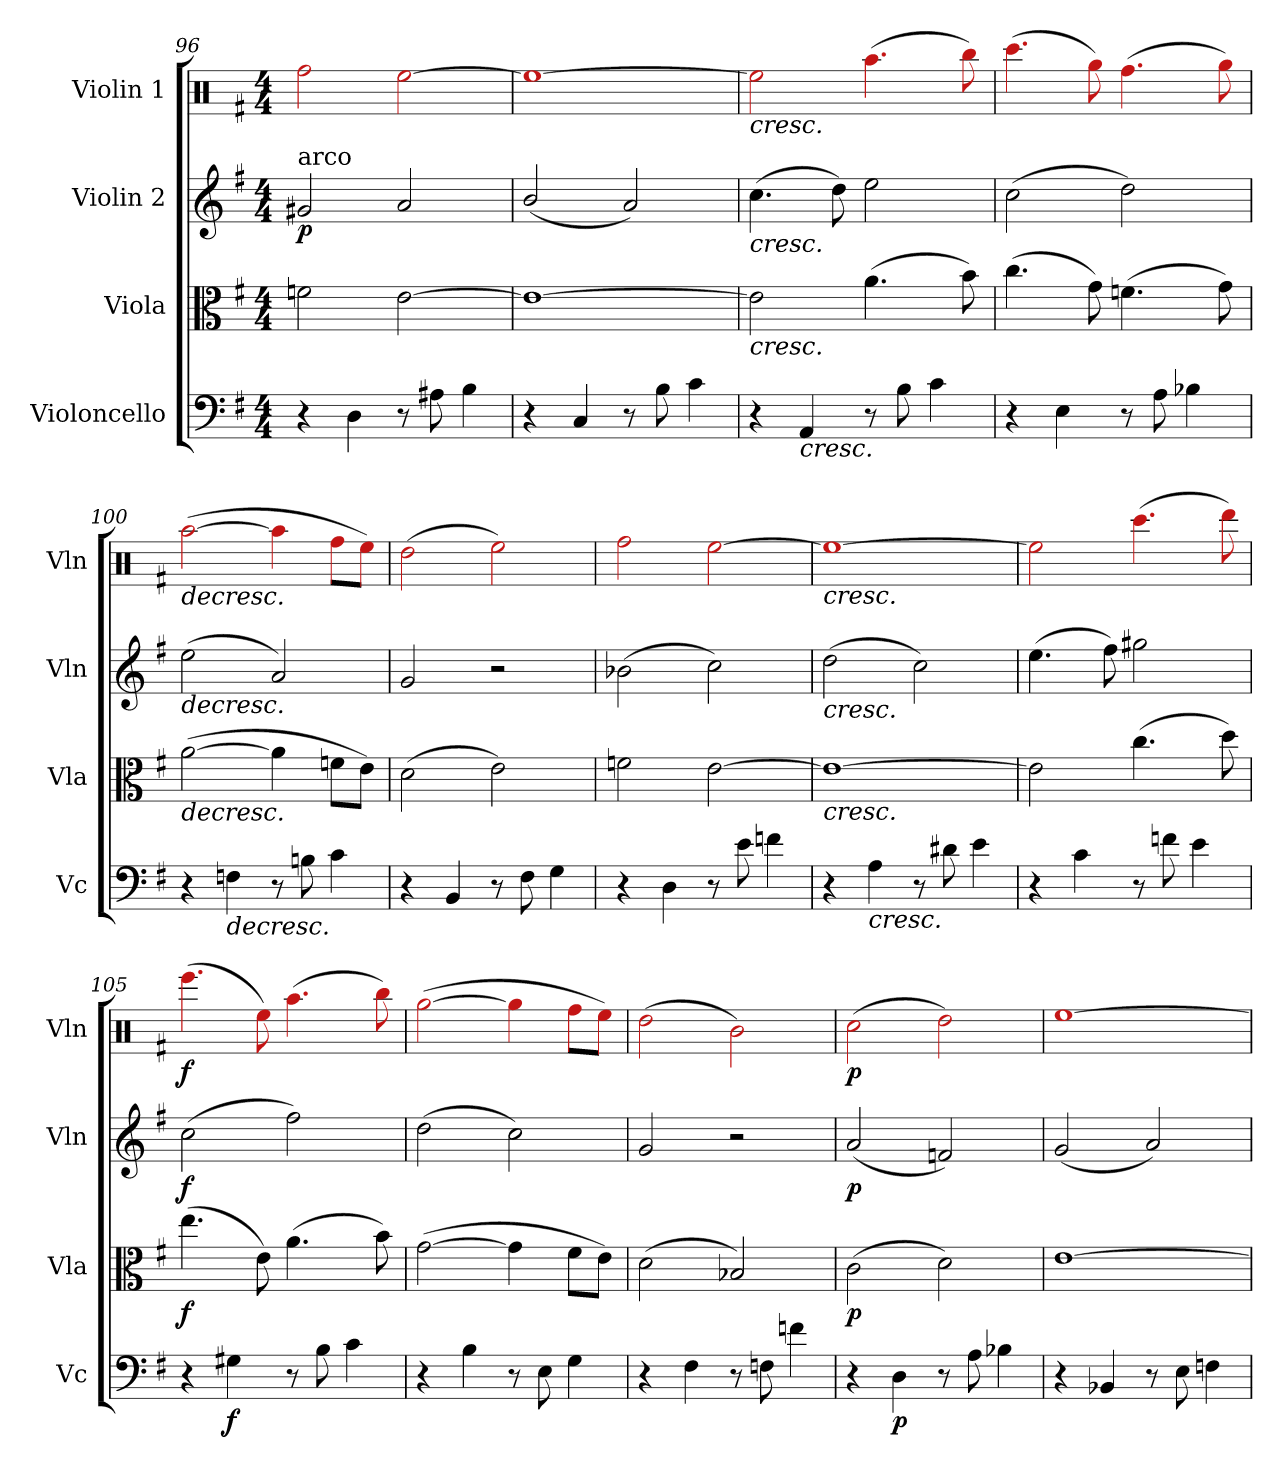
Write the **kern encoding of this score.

**kern	**dynam	**kern	**dynam	**kern	**dynam	**kern	**dynam
*part4	*part4	*part3	*part3	*part2	*part2	*part1	*part1
*staff4	*staff4	*staff3	*staff3	*staff2	*staff2	*staff1	*staff1
*I"Violoncello	*	*I"Viola	*	*I"Violin 2	*	*I"Violin 1	*
*I'Vc	*	*I'Vla	*	*I'Vln	*	*I'Vln	*
*clefF4	*	*clefC3	*	*clefG2	*	*clefX	*
*k[f#]	*	*k[f#]	*	*k[f#]	*	*k[f#]	*
*M4/4	*	*M4/4	*	*M4/4	*	*M4/4	*
=96	=96	=96	=96	=96	=96	=96	=96
!	!	!	!	!LO:TX:a:t=arco	!	!	!
!	!	!	!	!	!LO:DY:b	!	!
4r	.	2fn\	.	2g#X/	p	2ffn\	.
4D\	.	.	.	.	.	.	.
8r	.	[2e\	.	2a/	.	[2ee\	.
8A#X\	.	.	.	.	.	.	.
4B\	.	.	.	.	.	.	.
=97	=97	=97	=97	=97	=97	=97	=97
4r	.	1e_	.	(2b/	.	1ee_	.
4C/	.	.	.	.	.	.	.
8r	.	.	.	2a/)	.	.	.
8B\	.	.	.	.	.	.	.
4c\	.	.	.	.	.	.	.
!!LO:LB:g=z
=98	=98	=98	=98	=98	=98	=98	=98
!	!	!	!LO:HP:b	!	!LO:HP:b	!	!LO:HP:b
4r	.	2e\]	<	(4.cc\	<	2ee\]	<
!	!LO:HP:b	!	!	!	!	!	!
4AA/	<	.	.	.	.	.	.
.	.	.	.	8dd\)	.	.	.
8r	.	(4.a\	.	2ee\	.	(4.aa\	.
8B\	.	.	.	.	.	.	.
4c\	.	.	.	.	.	.	.
.	.	8b\)	.	.	.	8bb\)	.
=99	=99	=99	=99	=99	=99	=99	=99
4r	.	(4.cc\	.	(2cc\	.	(4.ccc\	.
4E\	.	.	.	.	.	.	.
.	.	8g\)	.	.	.	8gg\)	.
8r	.	(4.fn\	.	2dd\)	.	(4.ffn\	.
8A\	.	.	.	.	.	.	.
4B-X\	.	.	.	.	.	.	.
.	.	8g\)	.	.	.	8gg\)	.
=100	=100	=100	=100	=100	=100	=100	=100
!	!	!	!LO:HP:b	!	!LO:HP:b	!	!LO:HP:b
4r	.	([2a\	>	(2ee\	>	([2aa\	>
!	!LO:HP:b	!	!	!	!	!	!
4Fn\	>	.	.	.	.	.	.
8r	.	4a\]	.	2a/)	.	4aa\]	.
8Bn\	.	.	.	.	.	.	.
4c\	.	8fn\L	.	.	.	8ffn\L	.
.	.	8e\J)	.	.	.	8ee\J)	.
.	[	.	[	.	[	.	[
=101	=101	=101	=101	=101	=101	=101	=101
4r	.	(2d\	.	2g/	.	(2dd\	.
4BB/	.	.	.	.	.	.	.
8r	.	2e\)	.	2r	.	2ee\)	.
8F#i\	.	.	.	.	.	.	.
4G\	.	.	.	.	.	.	.
=102	=102	=102	=102	=102	=102	=102	=102
4r	.	2fn\	.	(2b-X\	.	2ffn\	.
4D\	.	.	.	.	.	.	.
8r	.	[2e\	.	2cc\)	.	[2ee\	.
8e\	.	.	.	.	.	.	.
4fn\	.	.	.	.	.	.	.
!!LO:LB:g=z
=103	=103	=103	=103	=103	=103	=103	=103
!	!	!	!	!	!	!LO:TX:b:i:t=cresc.	!
!	!	!	!	!LO:TX:b:i:t=cresc.	!	!	!
!	!	!LO:TX:b:i:t=cresc.	!	!	!	!	!
4r	.	1e_	.	(2dd\	.	1ee_	.
!LO:TX:b:i:t=cresc.	!	!	!	!	!	!	!
4A\	.	.	.	.	.	.	.
8r	.	.	.	2cc\)	.	.	.
8d#X\	.	.	.	.	.	.	.
4e\	.	.	.	.	.	.	.
=104	=104	=104	=104	=104	=104	=104	=104
4r	.	2e\]	.	(4.ee\	.	2ee\]	.
4c\	.	.	.	.	.	.	.
.	.	.	.	8ff#\)	.	.	.
8r	.	(4.cc\	.	2gg#X\	.	(4.ccc\	.
8fn\	.	.	.	.	.	.	.
4e\	.	.	.	.	.	.	.
.	.	8dd\)	.	.	.	8ddd\)	.
=105	=105	=105	=105	=105	=105	=105	=105
!	!	!	!LO:DY:b	!	!LO:DY:b	!	!LO:DY:b
4r	.	(4.ee\	f	(2cc\	f	(4.eee\	f
!	!LO:DY:b	!	!	!	!	!	!
4G#X\	f	.	.	.	.	.	.
.	.	8e\)	.	.	.	8ee\)	.
8r	.	(4.a\	.	2ff#\)	.	(4.aa\	.
8B\	.	.	.	.	.	.	.
4c\	.	.	.	.	.	.	.
.	.	8b\)	.	.	.	8bb\)	.
=106	=106	=106	=106	=106	=106	=106	=106
4r	.	([2g\	.	(2dd\	.	([2gg\	.
4B\	.	.	.	.	.	.	.
8r	.	4g\]	.	2cc\)	.	4gg\]	.
8E\	.	.	.	.	.	.	.
4G\	.	8f#\L	.	.	.	8ff\L	.
.	.	8e\J)	.	.	.	8ee\J)	.
=107	=107	=107	=107	=107	=107	=107	=107
4r	.	(2d\	.	2g/	.	(2dd\	.
4F#\	.	.	.	.	.	.	.
8r	.	2B-X/)	.	2r	.	2b-X\)	.
8Fn\	.	.	.	.	.	.	.
4fn\	.	.	.	.	.	.	.
.	]	.	]	.	]	.	]
!!LO:PB:g=z
=108	=108	=108	=108	=108	=108	=108	=108
!	!	!	!LO:DY:b	!	!LO:DY:b	!	!LO:DY:b
4r	.	(2c\	p	(2a/	p	(2cc\	p
!	!LO:DY:b	!	!	!	!	!	!
4D\	p	.	.	.	.	.	.
8r	.	2d\)	.	2fn/)	.	2dd\)	.
8A\	.	.	.	.	.	.	.
4B-X\	.	.	.	.	.	.	.
=109	=109	=109	=109	=109	=109	=109	=109
4r	.	[1e	.	(2g/	.	[1ee	.
4BB-X/	.	.	.	.	.	.	.
8r	.	.	.	2a/)	.	.	.
8E\	.	.	.	.	.	.	.
4Fn\	.	.	.	.	.	.	.
=	=	=	=	=	=	=	=
*-	*-	*-	*-	*-	*-	*-	*-
